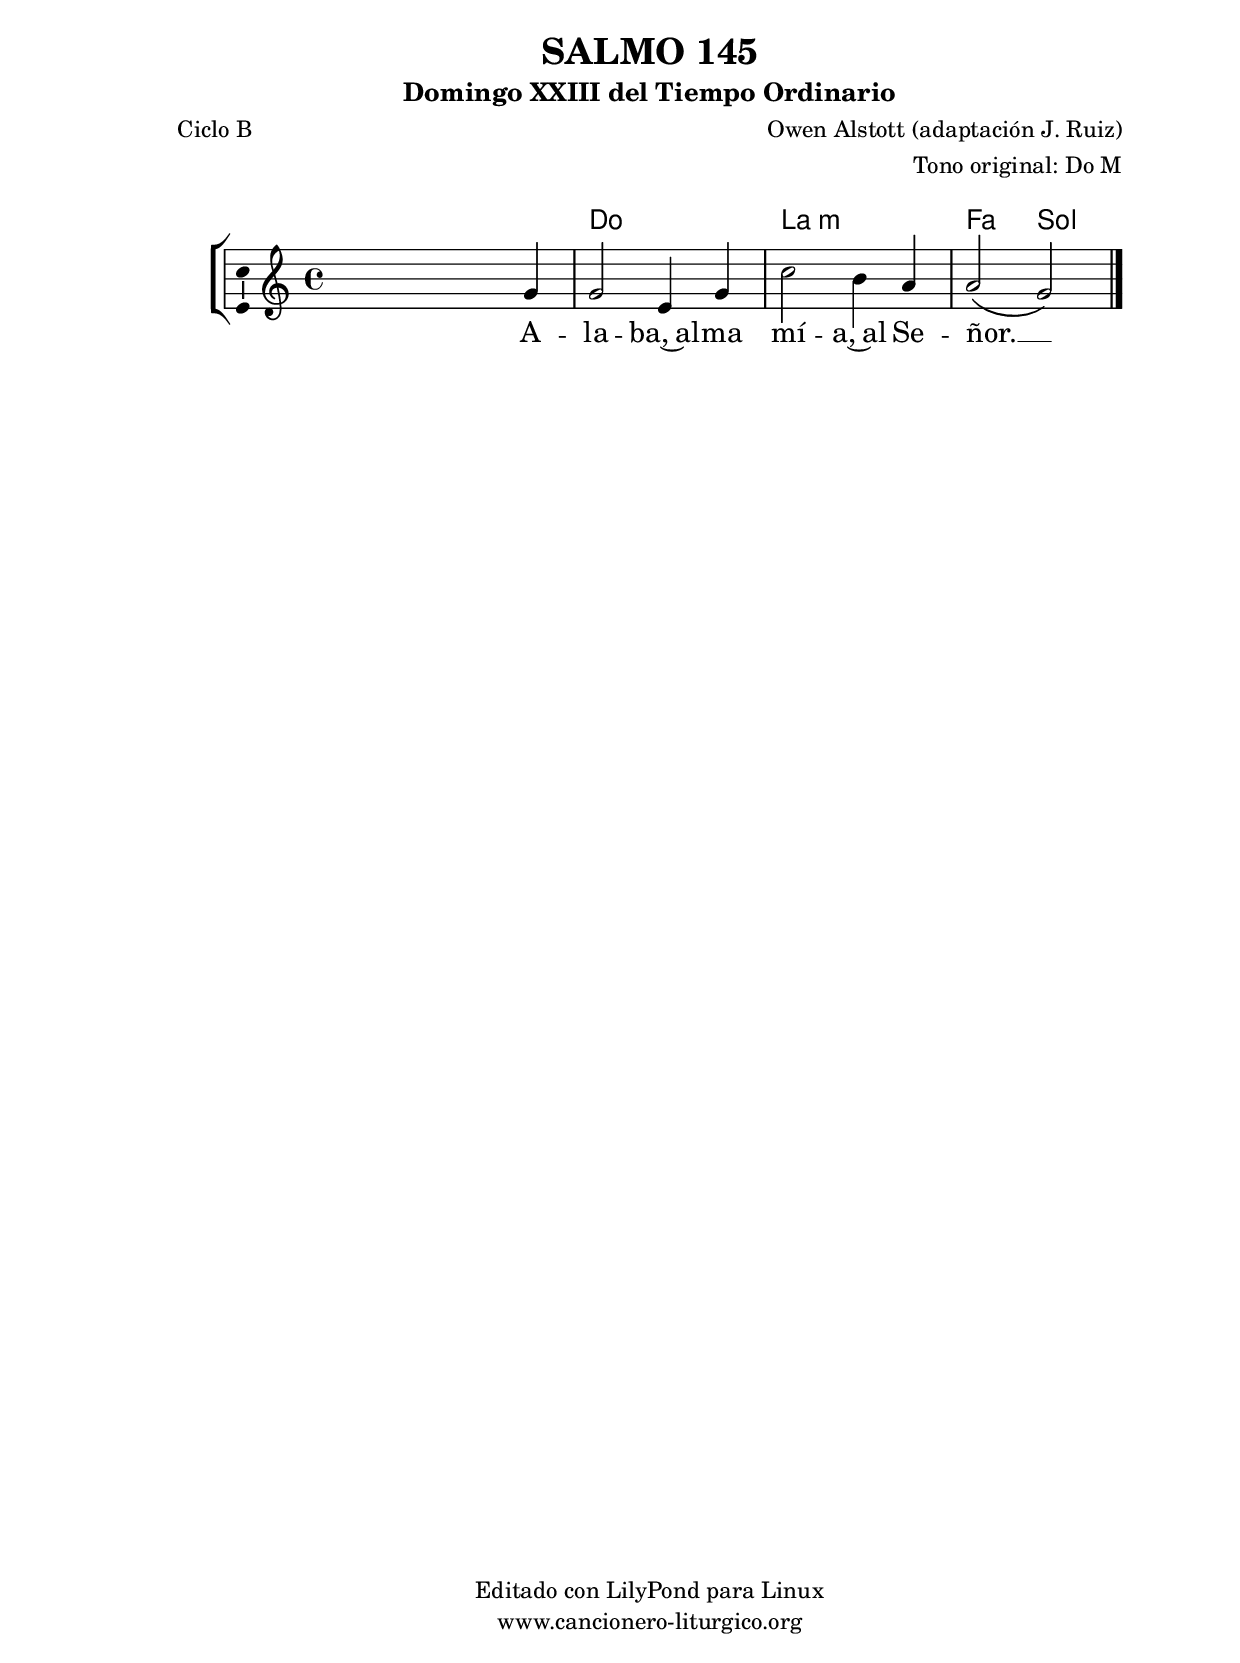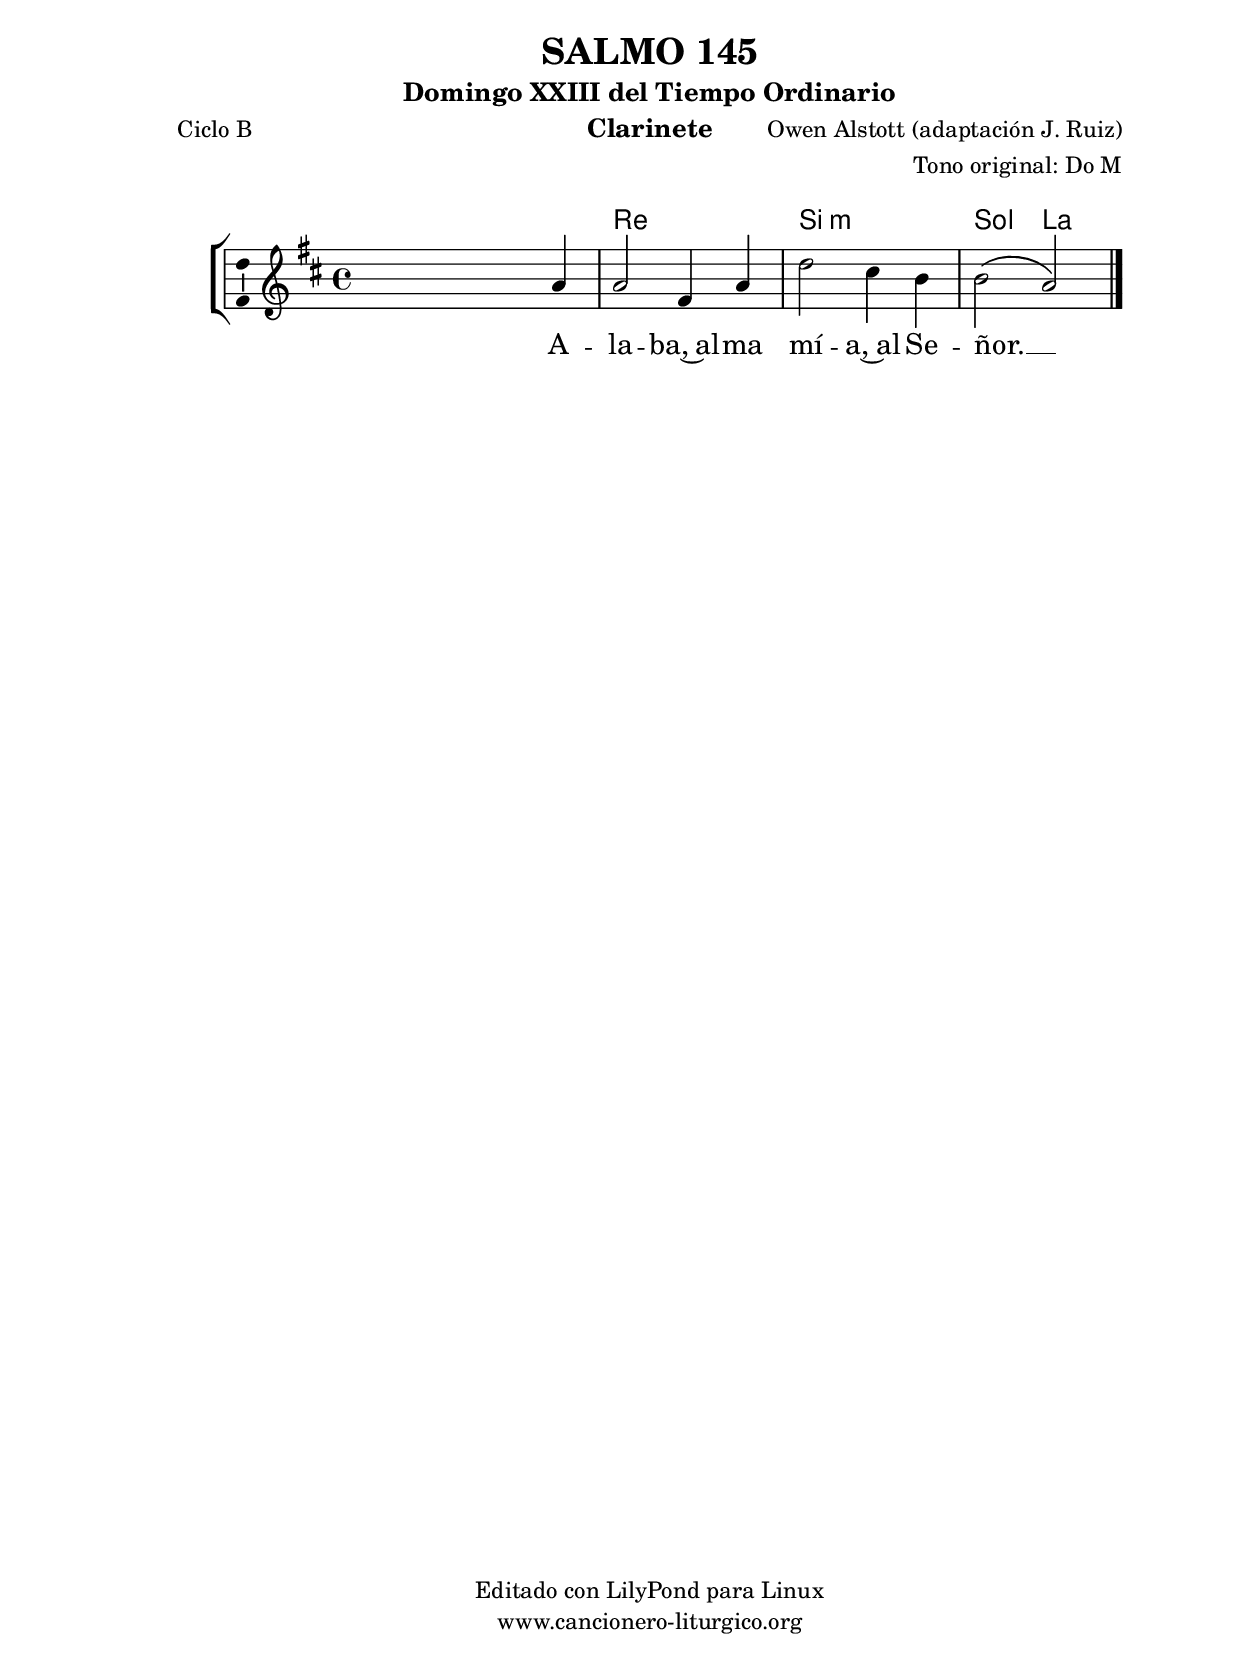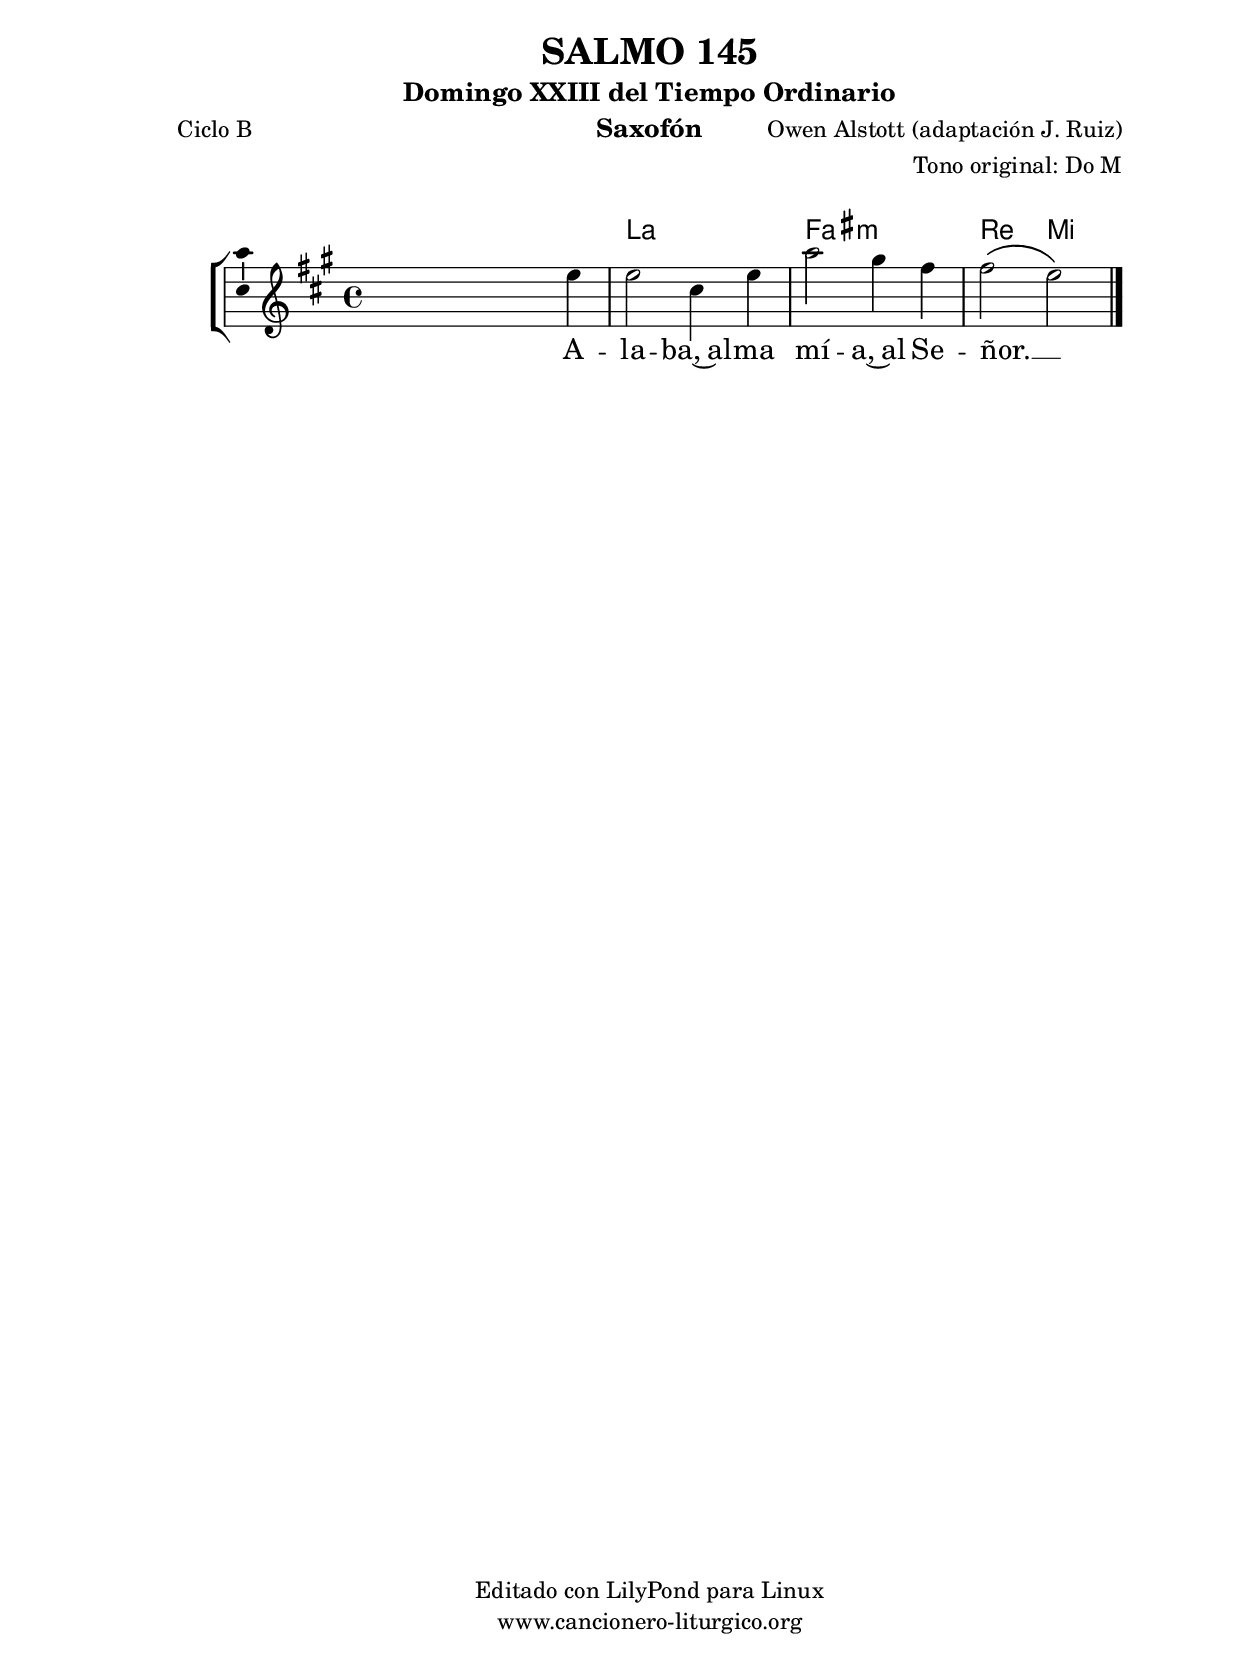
%
%para convertir .midi en .wav:
%timidity filename.midi -Ow -o finename.wav
%
%
%Para convertir de .wav a .mp3:
%lame -h -m j filename.wav
%
%
%para escuchar el midi:
%timidity nombrefichero.midi
%


%versión de lilypond para la que se ha escrito esta partitura:
\version "2.16.0"

	%Tamaño papel
	#(set-default-paper-size "a4")
	%Tamaño partitura
	#(set-global-staff-size 20)
	%No responde al pulsar sobre una nota
	#(ly:set-option 'point-and-click #f)

%parámetros del encabezamiento:
\header {
	title = "SALMO 145"
	subtitle = "Domingo XXIII del Tiempo Ordinario"
	composer = "Owen Alstott (adaptación J. Ruiz)"
	poet = "Ciclo B"
	meter = ""
	arranger = "Tono original: Do M"
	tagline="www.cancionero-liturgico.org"
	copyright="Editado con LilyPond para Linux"
	tiempo = "Ordinario"
	usos = "Salmo"
	letra = "Alaba, alma mía, al Señor."
	}

%parámetros asociados al papel:
\paper  {
	oddHeaderMarkup = \markup {\fill-line { \on-the-fly #not-first-page \fromproperty #'header:title \on-the-fly #not-first-page \fromproperty #'header:composer }}
	evenHeaderMarkup = \markup {\fill-line { \fromproperty #'header:composer \fromproperty #'header:title }}
	#(set-paper-size "a4")
	print-page-number = ##f
	first-page-number = 1
	print-first-page-number = ##f
%	head-separation = 3.0 \cm
	top-margin = 2.0 \cm
	bottom-margin = 0.5\cm
%%%	bottom-margin = -1.0\cm
	left-margin = 3.0 \cm
	line-width = 16.0 \cm 
	indent = 8\mm
	interscoreline = 2.\mm
	between-system-space = 15\mm
%	para que las partituras no llenen la hoja:
	ragged-bottom = ##t
%	idem para la última hoja:
	ragged-last-bottom = ##f
%	para que las partituras llenen el ancho del papel:
	ragged-last = ##f
	after-title-space = 2.5 \cm
%page-count=1
%system-count=8

	%Flexible Vertical Spacing
%	markup-markup-spacing =
%	#'((basic-distance . 15) (minimum-distance . 15) (padding . 3))
	markup-system-spacing =
	#'((basic-distance . 15) (minimum-distance . 15) (padding . 3))
	system-system-spacing =
	#'((basic-distance . 15) (minimum-distance . 15) (padding . 3))
	score-system-spacing =
	#'((basic-distance . 15) (minimum-distance . 15) (padding . 5))
%	top-system-spacing = % header
%	#'((basic-distance . 8) (minimum-distance . 0) (padding . 3))
%	top-markup-spacing =
%	#'((basic-distance . 20) (minimum-distance . 20) (padding . 3))
	last-bottom-spacing = % footer
	#'((basic-distance . 5) (minimum-distance . 5) (padding . 3))
%	score-markup-spacing =
%	#'((basic-distance . 16) (minimum-distance . 13) (padding . 3))

	}


%parámetros que afectan a toda la partitura:
global =  {
	%clave de sol (G):
	\clef G
	%armadura:
%	\transpose e f
	\key c \major
	\tempo 4=100
	\set Score.tempoHideNote = ##t
	}


acordes = {
	\italianChords
	\chordmode {
%	\transpose e f
{

s1 c1 a:m f2 g

	}
	}
}

melodia = 
%	\transpose e f
{
	\relative c''{

\time 4/4

s2. g4
g2 e4 g
c2 b4 a
a2 \(g\)

	\bar "|."
	}
	}


texto = \lyricmode {
A -- la -- ba,~al -- ma mí -- a,~al Se -- ñor. __ _
	}


acordesStaff = \context ChordNames = acordesStaff <<
	\set chordChanges = ##t
	\acordes
	>>


vozStaff = \context Voice = vozStaff
\with {\consists "Ambitus_engraver"}
<<
%	\set Staff.instrumentName = ""
%	\set Staff.shortInstrumentName = ""
%	\set Staff.midiInstrument = #"clarinet"
%	\set Staff.midiInstrument = #"cello"
%	\set Staff.midiInstrument = #"flute"
	\set Staff.midiInstrument = #"electric guitar (jazz)"
%	\set Staff.midiInstrument = #"english horn"
%	\set Staff.midiInstrument = #"violin"
%	\set Staff.midiInstrument = #"glockenspiel"
	\set Staff.midiMinimumVolume = #0.7
	\set Staff.midiMaximumVolume = #0.9
	\global
	\melodia
	>>


textoStaff = \context Lyrics = textoStaff <<
	\lyricsto vozStaff \texto
	>>

\book {
	\score {
		\context ChoirStaff {
			\override StaffGroup.SystemStartBracket #'collapse-height = #1
			\override Score.SystemStartBar #'collapse-height = #1
			<<
			\acordesStaff
			\vozStaff
			\textoStaff
			>>
			}
		\layout {
	    		\context {
				\Lyrics
				\override LyricText #'font-size = #2
				}
	   		 \context {
				\Score
				%fontSize = #3
				\override StaffSymbol #'staff-space = #(magstep +3)
				%\override Beam #'thickness = #0.55
				%\override SpacingSpanner #'spacing-increment = #1.0
				%\override Slur #'height-limit = #1.5
				}
			}
		}
	\score {
		\unfoldRepeats
		\context ChoirStaff {
			<<
			\acordesStaff
			\vozStaff
			>>
			}
		\midi {
	  		\context {
	  			\Score
				tempoWholesPerMinute = #(ly:make-moment 70 4)
				}
			}
		}
	}

%Partitura para clarinete
#(define output-suffix "C")
\book {
	\header{
		instrument = "Clarinete"
		}
	\score {
		\context ChoirStaff {
			\override StaffGroup.SystemStartBracket #'collapse-height = #1
			\override Score.SystemStartBar #'collapse-height = #1
\transpose c d
			<<
			\acordesStaff
			\vozStaff
			\textoStaff
			>>
			}
		\layout {
	    		\context {
				\Lyrics
				\override LyricText #'font-size = #2
				}
	   		 \context {
				\Score
				%fontSize = #3
				\override StaffSymbol #'staff-space = #(magstep +3)
				%\override Beam #'thickness = #0.55
				%\override SpacingSpanner #'spacing-increment = #1.0
				%\override Slur #'height-limit = #1.5
				}
			}
		}
	}

%Partitura para saxofón
#(define output-suffix "S")
\book {
	\header{
		instrument = "Saxofón"
		}
	\score {
		\context ChoirStaff {
			\override StaffGroup.SystemStartBracket #'collapse-height = #1
			\override Score.SystemStartBar #'collapse-height = #1
\transpose c a
			<<
			\acordesStaff
			\vozStaff
			\textoStaff
			>>
			}
		\layout {
	    		\context {
				\Lyrics
				\override LyricText #'font-size = #2
				}
	   		 \context {
				\Score
				%fontSize = #3
				\override StaffSymbol #'staff-space = #(magstep +3)
				%\override Beam #'thickness = #0.55
				%\override SpacingSpanner #'spacing-increment = #1.0
				%\override Slur #'height-limit = #1.5
				}
			}
		}
	}

